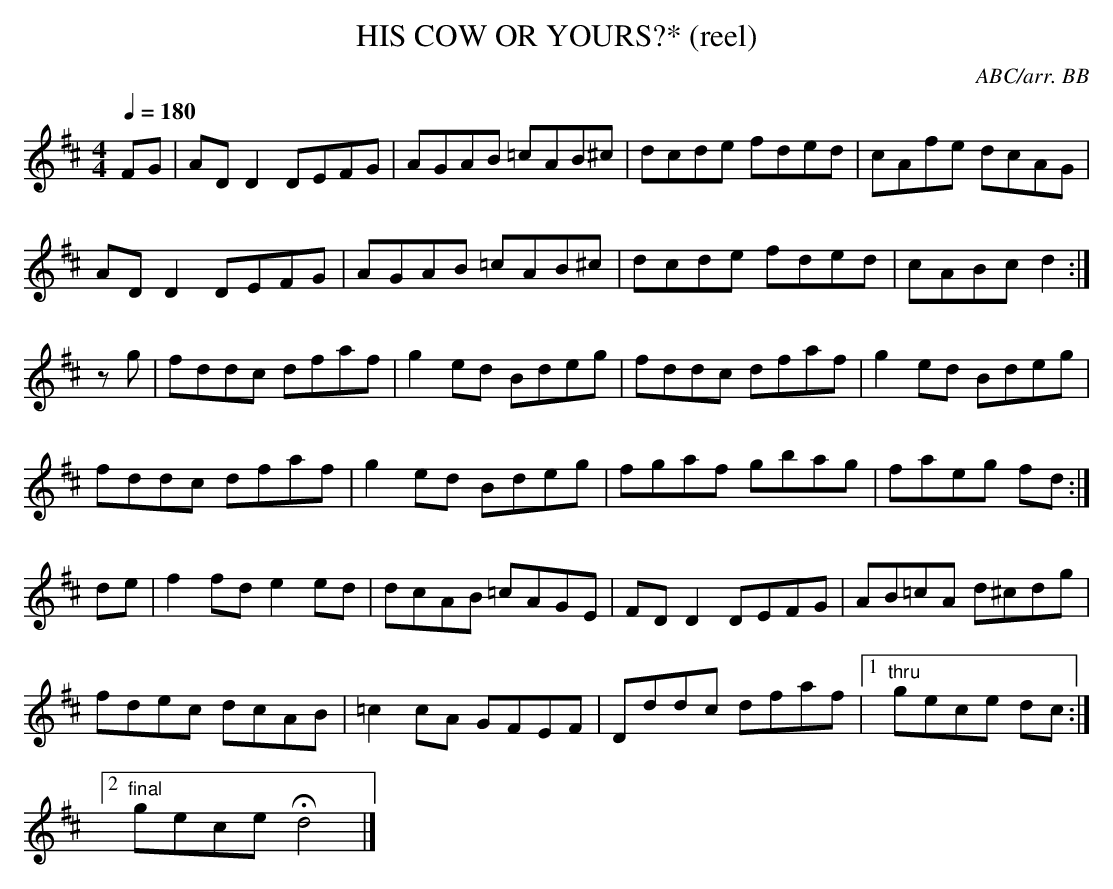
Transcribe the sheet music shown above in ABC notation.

X:1
T:HIS COW OR YOURS?* (reel)
C:ABC/arr. BB
M:4/4
Q:1/4=180
K:D
FG|ADD2 DEFG|AGAB =cAB^c|dcde fded|cAfe dcAG|
ADD2 DEFG|AGAB =cAB^c|dcde fded|cABc d2 :|
zg|fddc dfaf|g2ed Bdeg|fddc dfaf|g2ed Bdeg|
fddc dfaf|g2ed Bdeg|fgaf gbag|faeg fd :|
de|f2fd e2ed|dcAB =cAGE|FDD2 DEFG|AB=cA d^cdg|
fdec dcAB|=c2cA GFEF|Dddc dfaf|1 "thru"gece dc:|
[2 "final"gece Hd4|]
